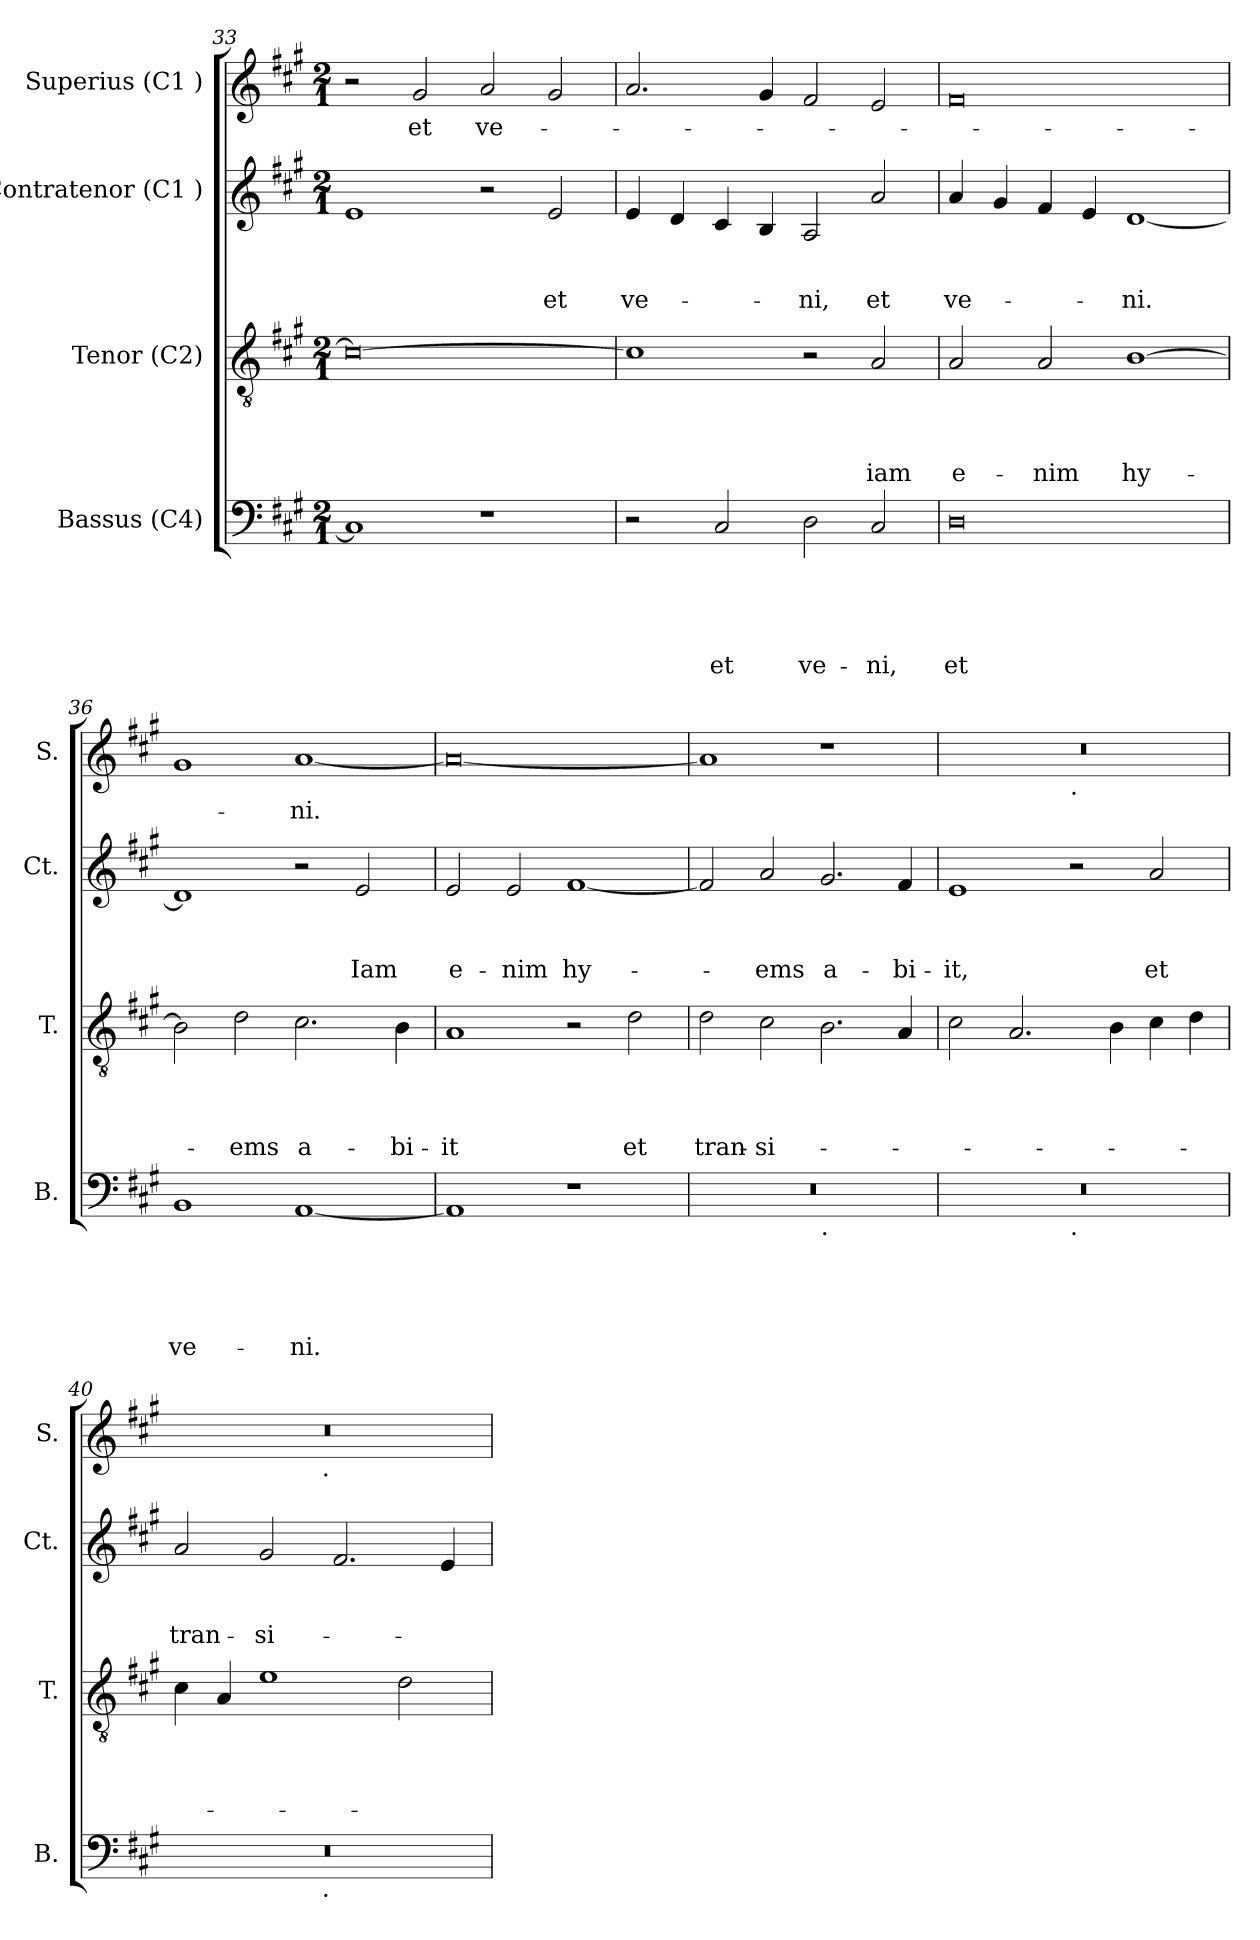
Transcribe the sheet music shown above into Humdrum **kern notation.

**kern	**text	**text	**text	**text	**text	**kern	**text	**text	**text	**text	**kern	**text	**text	**text	**kern	**text
*part4	*part4	*part4	*part4	*part4	*part4	*part3	*part3	*part3	*part3	*part3	*part2	*part2	*part2	*part2	*part1	*part1
*staff4	*staff4	*staff4	*staff4	*staff4	*staff4	*staff3	*staff3	*staff3	*staff3	*staff3	*staff2	*staff2	*staff2	*staff2	*staff1	*staff1
*I"Bassus (C4)	*	*	*	*	*	*I"Tenor (C2)	*	*	*	*	*I"Contratenor (C1 )	*	*	*	*I"Superius (C1 )	*
*I'B.	*	*	*	*	*	*I'T.	*	*	*	*	*I'Ct.	*	*	*	*I'S.	*
!!LO:LB:g=z
*clefF4	*	*	*	*	*	*clefGv2	*	*	*	*	*clefG2	*	*	*	*clefG2	*
*k[f#c#g#]	*	*	*	*	*	*k[f#c#g#]	*	*	*	*	*k[f#c#g#]	*	*	*	*k[f#c#g#]	*
*A:	*	*	*	*	*	*A:	*	*	*	*	*A:	*	*	*	*A:	*
*M2/1	*	*	*	*	*	*M2/1	*	*	*	*	*M2/1	*	*	*	*M2/1	*
=33	=33	=33	=33	=33	=33	=33	=33	=33	=33	=33	=33	=33	=33	=33	=33	=33
1C#]	.	.	.	.	.	0c#_	.	.	.	.	1e	.	.	.	2r	.
!	!	!	!	!	!	!	!	!	!	!	!	!	!	!	!	!LO:LY:b
.	.	.	.	.	.	.	.	.	.	.	.	.	.	.	2g#/	et
!	!	!	!	!	!	!	!	!	!	!	!	!	!	!	!	!LO:LY:b
1r	.	.	.	.	.	.	.	.	.	.	2r	.	.	.	2a/	ve-
!	!	!	!	!	!	!	!	!	!	!	!	!	!	!LO:LY:b	!	!
.	.	.	.	.	.	.	.	.	.	.	2e/	.	.	-et	2g#/	.
=34	=34	=34	=34	=34	=34	=34	=34	=34	=34	=34	=34	=34	=34	=34	=34	=34
!	!	!	!	!	!	!	!	!	!	!	!	!	!	!LO:LY:b	!	!
2r	.	.	.	.	.	1c#]	.	.	.	.	4e/	.	.	ve-	2.a/	.
.	.	.	.	.	.	.	.	.	.	.	4d/	.	.	.	.	.
!	!	!	!	!	!LO:LY:b	!	!	!	!	!	!	!	!	!	!	!
2C#/	.	.	.	.	et	.	.	.	.	.	4c#/	.	.	.	.	.
.	.	.	.	.	.	.	.	.	.	.	4B/	.	.	.	4g#/	.
!	!	!	!	!	!LO:LY:b	!	!	!	!	!	!	!	!	!LO:LY:b	!	!
2D\	.	.	.	.	ve-	2r	.	.	.	.	2A/	.	.	-ni,	2f#/	.
!	!	!	!	!	!LO:LY:b	!	!	!	!	!LO:LY:b	!	!	!	!LO:LY:b	!	!
2C#/	.	.	.	.	-ni,	2A/	.	.	.	iam	2a/	.	.	et	2e/	.
=35	=35	=35	=35	=35	=35	=35	=35	=35	=35	=35	=35	=35	=35	=35	=35	=35
!	!	!	!	!	!LO:LY:b:rj	!	!	!	!	!LO:LY:b	!	!	!	!LO:LY:b	!	!
0D	.	.	.	.	et	2A/	.	.	.	e-	4a/	.	.	ve-	0f#	.
.	.	.	.	.	.	.	.	.	.	.	4g#/	.	.	.	.	.
!	!	!	!	!	!	!	!	!	!	!LO:LY:b	!	!	!	!	!	!
.	.	.	.	.	.	2A/	.	.	.	-nim	4f#/	.	.	.	.	.
.	.	.	.	.	.	.	.	.	.	.	4e/	.	.	.	.	.
!	!	!	!	!	!	!	!	!	!	!LO:LY:b	!	!	!	!LO:LY:b	!	!
.	.	.	.	.	.	[>1B	.	.	.	hy-	[<1d	.	.	-ni.	.	.
=36	=36	=36	=36	=36	=36	=36	=36	=36	=36	=36	=36	=36	=36	=36	=36	=36
!	!	!	!	!	!LO:LY:b	!	!	!	!	!	!	!	!	!	!	!
1BB	.	.	.	.	ve-	2B\]	.	.	.	.	1d]	.	.	.	1g#	.
!	!	!	!	!	!	!	!	!	!	!LO:LY:b	!	!	!	!	!	!
.	.	.	.	.	.	2d\	.	.	.	-ems	.	.	.	.	.	.
!	!	!	!	!	!LO:LY:b	!	!	!	!	!LO:LY:b	!	!	!	!	!	!LO:LY:b
[<1AA	.	.	.	.	-ni.	2.c#\	.	.	.	a-	2r	.	.	.	[<1a	-ni.
!	!	!	!	!	!	!	!	!	!	!	!	!	!	!LO:LY:b	!	!
.	.	.	.	.	.	.	.	.	.	.	2e/	.	.	Iam	.	.
!	!	!	!	!	!	!	!	!	!	!LO:LY:b	!	!	!	!	!	!
.	.	.	.	.	.	4B\	.	.	.	-bi-	.	.	.	.	.	.
!!LO:LB:g=z
=37	=37	=37	=37	=37	=37	=37	=37	=37	=37	=37	=37	=37	=37	=37	=37	=37
!	!	!	!	!	!	!	!	!	!	!LO:LY:b	!	!	!	!LO:LY:b	!	!
1AA]	.	.	.	.	.	1A	.	.	.	-it	2e/	.	.	e-	0a_	.
!	!	!	!	!	!	!	!	!	!	!	!	!	!	!LO:LY:b	!	!
.	.	.	.	.	.	.	.	.	.	.	2e/	.	.	-nim	.	.
!	!	!	!	!	!	!	!	!	!	!	!	!	!	!LO:LY:b	!	!
1r	.	.	.	.	.	2r	.	.	.	.	[<1f#	.	.	hy-	.	.
!	!	!	!	!	!	!	!	!	!	!LO:LY:b	!	!	!	!	!	!
.	.	.	.	.	.	2d\	.	.	.	et	.	.	.	.	.	.
=38	=38	=38	=38	=38	=38	=38	=38	=38	=38	=38	=38	=38	=38	=38	=38	=38
!	!	!	!	!	!	!	!	!	!	!LO:LY:b	!	!	!	!	!	!
*^	*	*	*	*	*	*	*	*	*	*	*	*	*	*	*	*
0r	1ryy	.	.	.	.	.	2d\	.	.	.	tran-	2f#/]	.	.	.	1a]	.
!	!	!	!	!	!	!	!	!	!	!	!LO:LY:b	!	!	!	!LO:LY:b	!	!
.	.	.	.	.	.	.	2c#\	.	.	.	-si-	2a/	.	.	-ems	.	.
!	!LO:TX:b:t=.	!	!	!	!	!	!	!	!	!	!	!	!	!	!	!	!
!	!	!	!	!	!	!	!	!	!	!	!	!	!	!	!LO:LY:b	!	!
.	1ryy	.	.	.	.	.	2.B\	.	.	.	.	2.g#/	.	.	a-	1r	.
!	!	!	!	!	!	!	!	!	!	!	!	!	!	!	!LO:LY:b	!	!
.	.	.	.	.	.	.	4A/	.	.	.	.	4f#/	.	.	-bi-	.	.
=39	=39	=39	=39	=39	=39	=39	=39	=39	=39	=39	=39	=39	=39	=39	=39	=39	=39
!	!	!	!	!	!	!	!	!	!	!	!	!	!	!	!LO:LY:b	!	!
*	*	*	*	*	*	*	*	*	*	*	*	*	*	*	*	*^	*
0r	1ryy	.	.	.	.	.	2c#\	.	.	.	.	1e	.	.	-it,	0r	1ryy	.
.	.	.	.	.	.	.	2.A/	.	.	.	.	.	.	.	.	.	.	.
!	!	!	!	!	!	!	!	!	!	!	!	!	!	!	!	!	!LO:TX:b:t=.	!
!	!LO:TX:b:t=.	!	!	!	!	!	!	!	!	!	!	!	!	!	!	!	!	!
.	1ryy	.	.	.	.	.	.	.	.	.	.	2r	.	.	.	.	1ryy	.
.	.	.	.	.	.	.	4B\	.	.	.	.	.	.	.	.	.	.	.
!	!	!	!	!	!	!	!	!	!	!	!	!	!	!	!LO:LY:b	!	!	!
.	.	.	.	.	.	.	4c#\	.	.	.	.	2a/	.	.	et	.	.	.
.	.	.	.	.	.	.	4d\	.	.	.	.	.	.	.	.	.	.	.
=40	=40	=40	=40	=40	=40	=40	=40	=40	=40	=40	=40	=40	=40	=40	=40	=40	=40	=40
!	!	!	!	!	!	!	!	!	!	!	!	!	!	!	!LO:LY:b	!	!	!
0r	2ryy	.	.	.	.	.	4c#\	.	.	.	.	2a/	.	.	tran-	0r	2ryy	.
.	.	.	.	.	.	.	4A/	.	.	.	.	.	.	.	.	.	.	.
!	!	!	!	!	!	!	!	!	!	!	!	!	!	!	!LO:LY:b	!	!	!
.	4...ryy	.	.	.	.	.	1e	.	.	.	.	2g#/	.	.	-si-	.	4...ryy	.
!	!	!	!	!	!	!	!	!	!	!	!	!	!	!	!	!	!LO:TX:b:t=.	!
!	!LO:TX:b:t=.	!	!	!	!	!	!	!	!	!	!	!	!	!	!	!	!	!
.	1ryy	.	.	.	.	.	.	.	.	.	.	.	.	.	.	.	1ryy	.
.	.	.	.	.	.	.	.	.	.	.	.	2.f#/	.	.	.	.	.	.
.	.	.	.	.	.	.	2d\	.	.	.	.	.	.	.	.	.	.	.
.	.	.	.	.	.	.	.	.	.	.	.	4e/	.	.	.	.	.	.
.	32ryy	.	.	.	.	.	.	.	.	.	.	.	.	.	.	.	32ryy	.
*v	*v	*	*	*	*	*	*	*	*	*	*	*	*	*	*	*v	*v	*
=	=	=	=	=	=	=	=	=	=	=	=	=	=	=	=	=
*-	*-	*-	*-	*-	*-	*-	*-	*-	*-	*-	*-	*-	*-	*-	*-	*-
